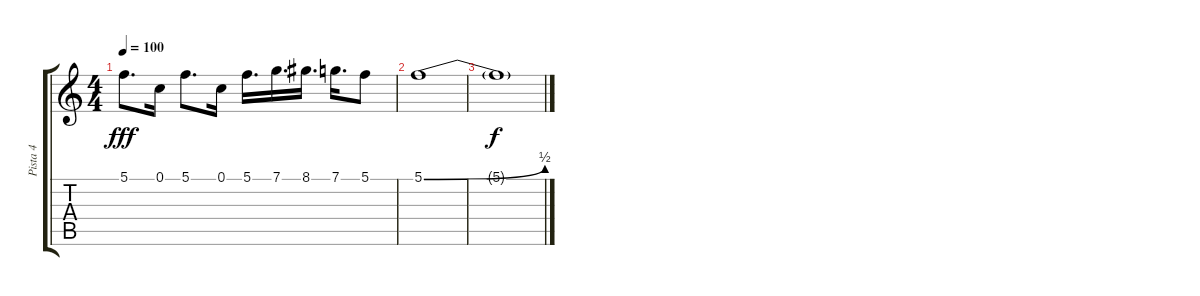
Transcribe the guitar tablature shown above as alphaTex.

\track ("Pista 4" "Pista 4") {instrument overdrivenguitar}
\staff {score tabs}
\tuning (C4 G3 Eb3 Bb2 F2 C2) {hide}
\ts (4 4)
\tempo 100
\clef g2
\ks c
5.1.8{d dy fff} 0.1.16 5.1.8{d} 0.1.16 5.1.16{d} 7.1.16{d} 8.1.16{d} 7.1.16{d} 5.1.8 |
5.1{be (bend 0 0 60 2)}.1 |
5.1{t}.1{dy f volume 0}
